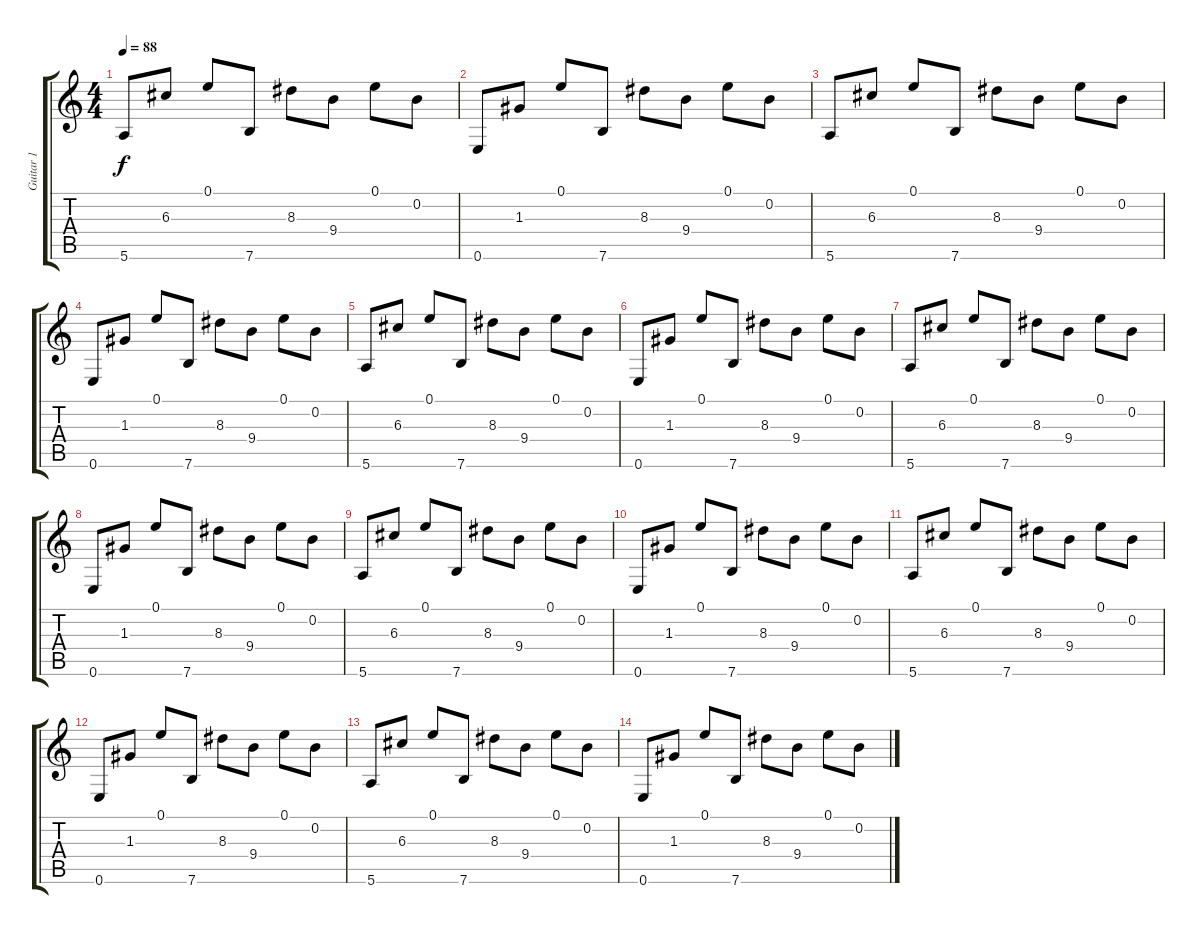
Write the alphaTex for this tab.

\track ("Guitar 1" "Guitar 1") {instrument electricguitarjazz}
\staff {score tabs}
\tuning (E4 B3 G3 D3 A2 E2) {hide}
\ts (4 4)
\tempo 88
\clef g2
\ks c
5.6.8{dy f} 6.3.8 0.1.8 7.6.8 8.3.8 9.4.8 0.1.8 0.2.8 |
0.6.8 1.3.8 0.1.8 7.6.8 8.3.8 9.4.8 0.1.8 0.2.8 |
5.6.8 6.3.8 0.1.8 7.6.8 8.3.8 9.4.8 0.1.8 0.2.8 |
0.6.8 1.3.8 0.1.8 7.6.8 8.3.8 9.4.8 0.1.8 0.2.8 |
5.6.8 6.3.8 0.1.8 7.6.8 8.3.8 9.4.8 0.1.8 0.2.8 |
0.6.8 1.3.8 0.1.8 7.6.8 8.3.8 9.4.8 0.1.8 0.2.8 |
5.6.8 6.3.8 0.1.8 7.6.8 8.3.8 9.4.8 0.1.8 0.2.8 |
0.6.8 1.3.8 0.1.8 7.6.8 8.3.8 9.4.8 0.1.8 0.2.8 |
5.6.8 6.3.8 0.1.8 7.6.8 8.3.8 9.4.8 0.1.8 0.2.8 |
0.6.8 1.3.8 0.1.8 7.6.8 8.3.8 9.4.8 0.1.8 0.2.8 |
5.6.8 6.3.8 0.1.8 7.6.8 8.3.8 9.4.8 0.1.8 0.2.8 |
0.6.8 1.3.8 0.1.8 7.6.8 8.3.8 9.4.8 0.1.8 0.2.8 |
5.6.8 6.3.8 0.1.8 7.6.8 8.3.8 9.4.8 0.1.8 0.2.8 |
0.6.8 1.3.8 0.1.8 7.6.8 8.3.8 9.4.8 0.1.8 0.2.8
